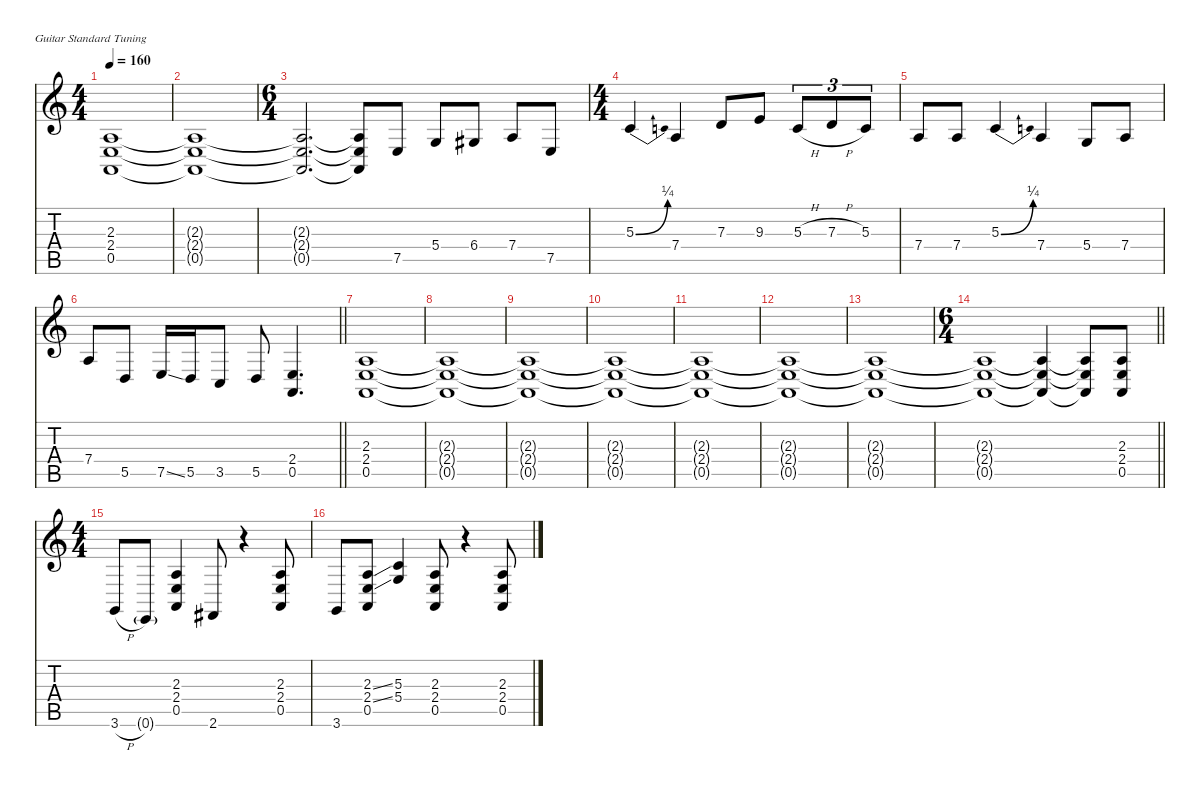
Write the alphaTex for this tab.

\defaultSystemsLayout 4
\hideDynamics
\bracketExtendMode nobrackets
\singleTrackTrackNamePolicy hidden
\multiTrackTrackNamePolicy hidden
\firstSystemTrackNameMode fullname
\firstSystemTrackNameOrientation horizontal
\otherSystemsTrackNameOrientation horizontal
\track ("OverDub-hid" "led.synth.") {instrument lead1square}
\staff {score tabs}
\tuning (E4 B3 G3 D3 A2 E2)
\ts (4 4)
\tempo 160
\clef g2
\ks c
(2.3{t} 2.4{t} 0.5{t}).1{dy f} |
(2.3{t} 2.4{t} 0.5{t}).1 |
\ts (6 4)
(2.3{t} 2.4{t} 0.5{t}).2{d} (2.3{t} 2.4{t} 0.5{t}).8 7.5.8 5.4.8 6.4{acc #}.8 7.4.8 7.5.8 |
\ts (4 4)
5.3{be (bend 0 0 30 1)}.4 7.4.4 7.3.8 9.3.8 5.3{h}.8{tu (3 2)} 7.3{h}.8{tu (3 2)} 5.3.8{tu (3 2)} |
7.4.8 7.4.8 5.3{be (bend 0 0 30 1)}.4 7.4.4 5.4.8 7.4.8 |
\barLineRight lightlight
7.4.8 5.5.8 7.5{ss}.16 5.5.16 3.5.8 5.5.8 (2.4 0.5).4{d} |
(2.3 2.4 0.5).1 |
(2.3{t} 2.4{t} 0.5{t}).1 |
(2.3{t} 2.4{t} 0.5{t}).1 |
(2.3{t} 2.4{t} 0.5{t}).1 |
(2.3{t} 2.4{t} 0.5{t}).1 |
(2.3{t} 2.4{t} 0.5{t}).1 |
(2.3{t} 2.4{t} 0.5{t}).1 |
\ts (6 4)
\barLineRight lightlight
(2.3{t} 2.4{t} 0.5{t}).1 (2.3{t} 2.4{t} 0.5{t}).4 (2.3{t} 2.4{t} 0.5{t}).8 (2.3 2.4 0.5).8 |
\ts (4 4)
3.6{h}.8 0.6{g}.8 (2.3 2.4 0.5).4 2.6{acc #}.8 r.4 (2.3 2.4 0.5).8 |
3.6.8 (2.3{ss} 2.4{ss} 0.5).8 (5.3 5.4).4 (2.3 2.4 0.5).8 r.4 (2.3 2.4 0.5).8
